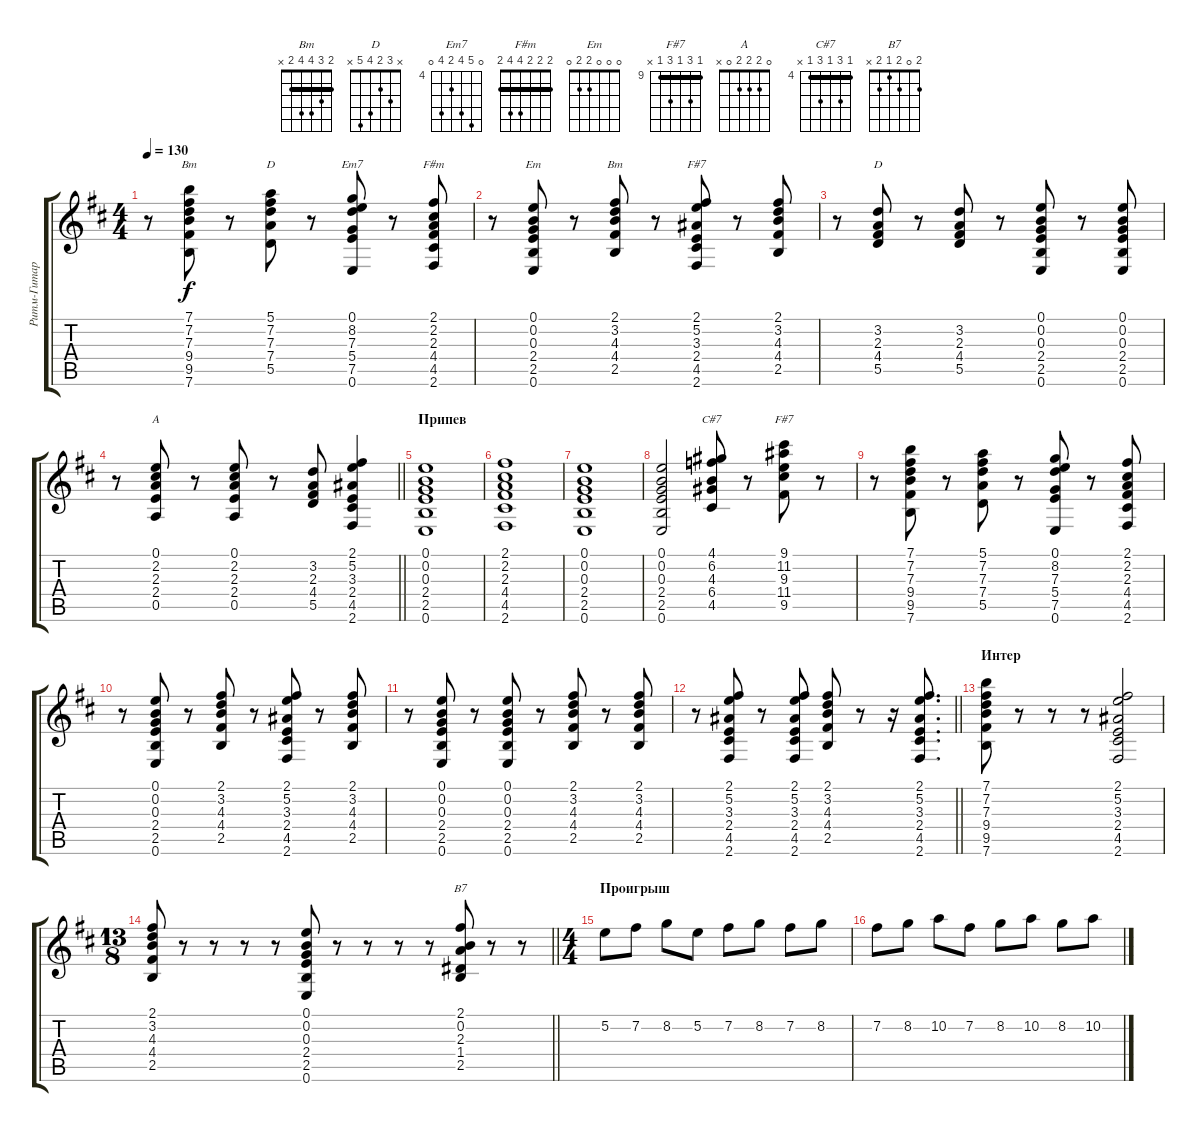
\track ("Ритм-Гитара" "Ритм-Гитар") {instrument acousticguitarnylon}
\staff {score tabs}
\tuning (E4 B3 G3 D3 A2 E2) {hide}
\chord ("Bm" 7 7 7 9 9 7) {firstfret 7 barre 7}
\chord ("D" 5 7 7 7 5 x) {firstfret 5 barre 5}
\chord ("Em7" 0 8 7 5 7 0) {firstfret 4}
\chord ("F#m" 2 2 2 4 4 2) {barre 2}
\chord ("Em" 0 0 0 2 2 0)
\chord ("Bm" 2 3 4 4 2 x) {barre 2}
\chord ("F#7" 2 5 3 2 4 2) {barre 2}
\chord ("D" x 3 2 4 5 x)
\chord ("A" 0 2 2 2 0 x)
\chord ("C#7" 4 6 4 6 4 x) {firstfret 4 barre 4}
\chord ("F#7" 9 11 9 11 9 x) {firstfret 9 barre 9}
\chord ("B7" 2 0 2 1 2 x)
\ts (4 4)
\tempo 130
\clef g2
\ks bminor
r.8{dy f} (7.1 7.2 7.3 9.4 9.5 7.6).8{ch "Bm"} r.8 (5.1 7.2 7.3 7.4 5.5).8{ch "D"} r.8 (0.1 8.2 7.3 5.4 7.5 0.6).8{ch "Em7"} r.8 (2.1 2.2 2.3 4.4 4.5 2.6).8{ch "F#m"} |
r.8 (0.1 0.2 0.3 2.4 2.5 0.6).8{ch "Em"} r.8 (2.1 3.2 4.3 4.4 2.5).8{ch "Bm"} r.8 (2.1 5.2 3.3 2.4 4.5 2.6).8{ch "F#7"} r.8 (2.1 3.2 4.3 4.4 2.5).8 |
r.8 (3.2 2.3 4.4 5.5).8{ch "D"} r.8 (3.2 2.3 4.4 5.5).8 r.8 (0.1 0.2 0.3 2.4 2.5 0.6).8 r.8 (0.1 0.2 0.3 2.4 2.5 0.6).8 |
\barLineRight lightlight
r.8 (0.1 2.2 2.3 2.4 0.5).8{ch "A"} r.8 (0.1 2.2 2.3 2.4 0.5).8 r.8 (3.2 2.3 4.4 5.5).8 (2.1 5.2 3.3 2.4 4.5 2.6).4 |
\section ("" "Припев")
(0.1 0.2 0.3 2.4 2.5 0.6).1 |
(2.1 2.2 2.3 4.4 4.5 2.6).1 |
(0.1 0.2 0.3 2.4 2.5 0.6).1 |
(0.1 0.2 0.3 2.4 2.5 0.6).2 (4.1 6.2 4.3 6.4 4.5).8{ch "C#7"} r.8 (9.1 11.2 9.3 11.4 9.5).8{ch "F#7"} r.8 |
r.8 (7.1 7.2 7.3 9.4 9.5 7.6).8 r.8 (5.1 7.2 7.3 7.4 5.5).8 r.8 (0.1 8.2 7.3 5.4 7.5 0.6).8 r.8 (2.1 2.2 2.3 4.4 4.5 2.6).8 |
r.8 (0.1 0.2 0.3 2.4 2.5 0.6).8 r.8 (2.1 3.2 4.3 4.4 2.5).8 r.8 (2.1 5.2 3.3 2.4 4.5 2.6).8 r.8 (2.1 3.2 4.3 4.4 2.5).8 |
r.8 (0.1 0.2 0.3 2.4 2.5 0.6).8 r.8 (0.1 0.2 0.3 2.4 2.5 0.6).8 r.8 (2.1 3.2 4.3 4.4 2.5).8 r.8 (2.1 3.2 4.3 4.4 2.5).8 |
\barLineRight lightlight
r.8 (2.1 5.2 3.3 2.4 4.5 2.6).8 r.8 (2.1 5.2 3.3 2.4 4.5 2.6).8 (2.1 3.2 4.3 4.4 2.5).8 r.8 r.16 (2.1 5.2 3.3 2.4 4.5 2.6).8{d} |
\section ("" "Интер")
(7.1 7.2 7.3 9.4 9.5 7.6).8 r.8 r.8 r.8 (2.1 5.2 3.3 2.4 4.5 2.6).2 |
\ts (13 8)
\barLineRight lightlight
(2.1 3.2 4.3 4.4 2.5).8 r.8 r.8 r.8 r.8 (0.1 0.2 0.3 2.4 2.5 0.6).8 r.8 r.8 r.8 r.8 (2.1 0.2 2.3 1.4 2.5).8{ch "B7"} r.8 r.8 |
\ts (4 4)
\section ("" "Проигрыш")
5.2.8 7.2.8 8.2.8 5.2.8 7.2.8 8.2.8 7.2.8 8.2.8 |
7.2.8 8.2.8 10.2.8 7.2.8 8.2.8 10.2.8 8.2.8 10.2.8
